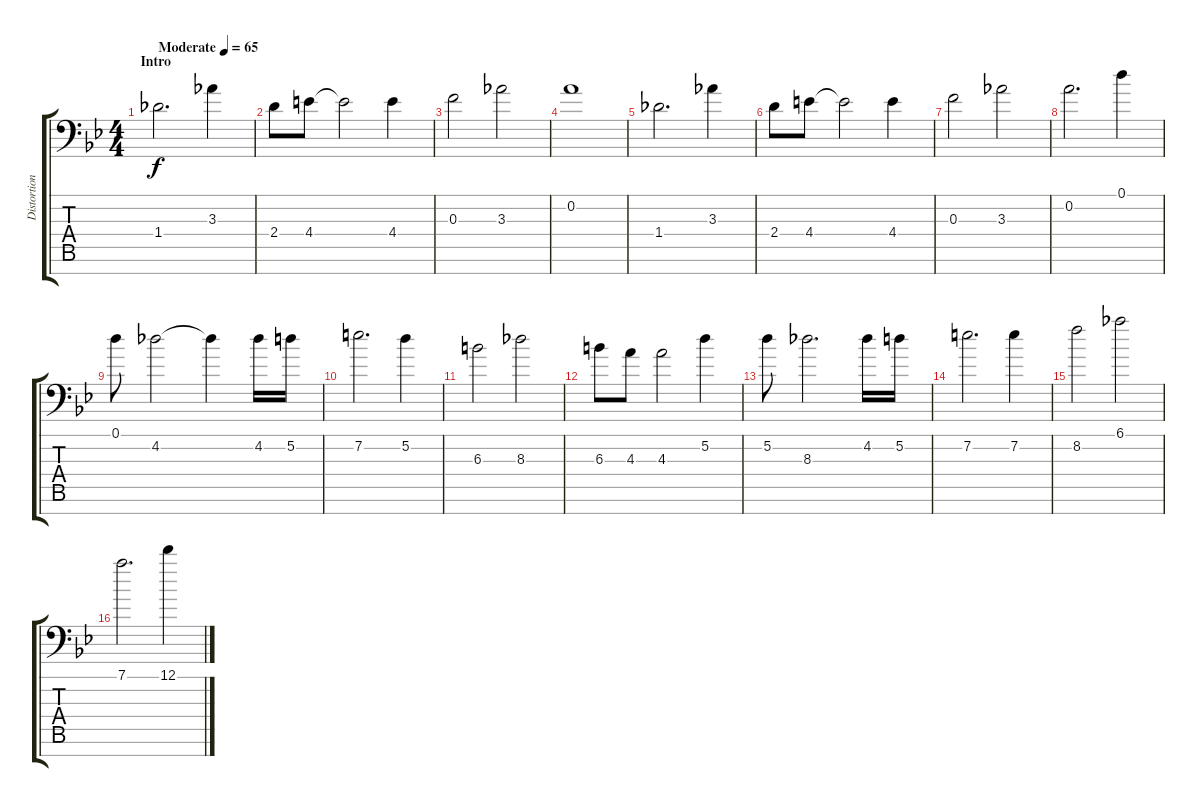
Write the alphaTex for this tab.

\track ("Distortion Guitar" "Distortion") {instrument distortionguitar}
\staff {score tabs}
\tuning (D4 A3 F3 C3 G2 D2 A1) {hide}
\ts (4 4)
\section ("" "Intro")
\tempo (65 "Moderate")
\clef f4
\ks bb
1.4.2{d dy f instrument distortionguitar} 3.3.4 |
2.4.8 4.4.8 4.4{t}.2 4.4.4 |
0.3.2 3.3.2 |
0.2.1 |
1.4.2{d} 3.3.4 |
2.4.8 4.4.8 4.4{t}.2 4.4.4 |
0.3.2 3.3.2 |
0.2.2{d} 0.1.4 |
0.1.8 4.2.2 4.2{t}.4 4.2.16 5.2.16 |
7.2.2{d} 5.2.4 |
6.3.2 8.3.2 |
6.3.8 4.3.8 4.3.2 5.2.4 |
5.2.8 8.3.2{d} 4.2.16 5.2.16 |
7.2.2{d} 7.2.4 |
8.2.2 6.1.2 |
7.1.2{d} 12.1.4
